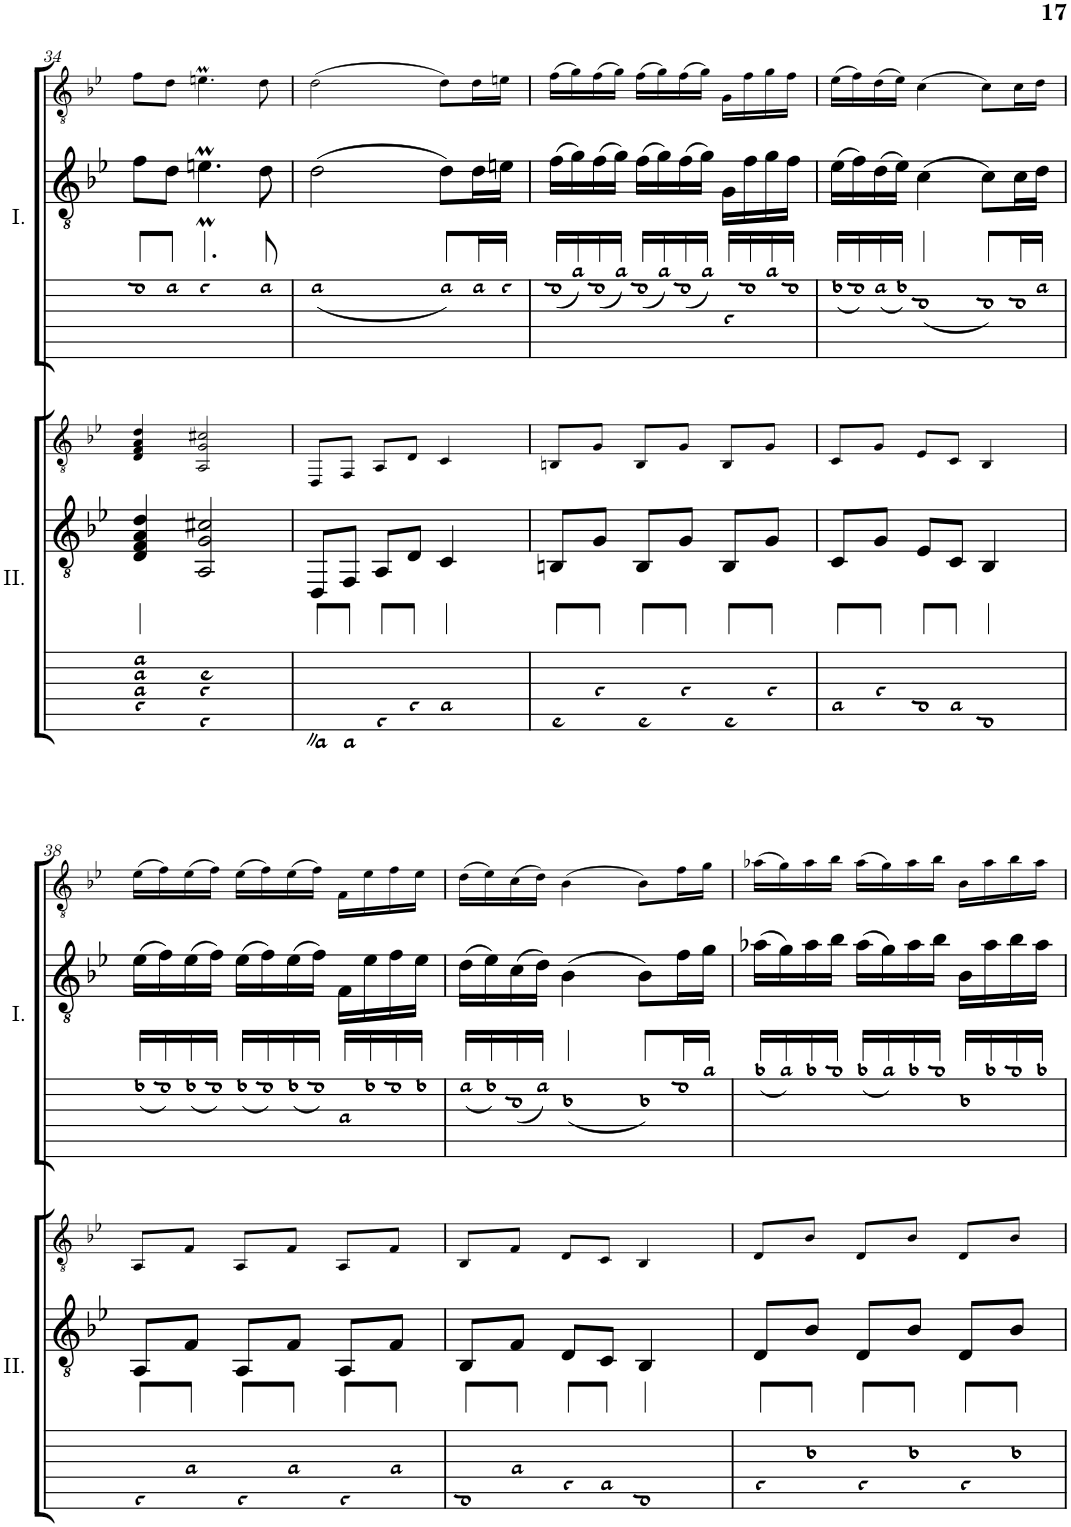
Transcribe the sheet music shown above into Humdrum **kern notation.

**kern	**kern	**kern	**kern	**kern	**kern
*part2	*part2	*part2	*part1	*part1	*part1
*staff6	*staff5	*staff4	*staff3	*staff2	*staff1
*I"II.	*	*	*I"I.	*	*
*I'II.	*	*	*I'I.	*	*
!!LO:PB:g=z
*	*clefGv2	*clefGv2	*	*clefGv2	*clefGv2
*k[b-e-]	*k[b-e-]	*k[b-e-]	*k[b-e-]	*k[b-e-]	*k[b-e-]
*M3/4	*M3/4	*M3/4	*M3/4	*M3/4	*M3/4
=34	=34	=34	=34	=34	=34
4D/ 4F/ 4A/ 4d/	4D/ 4F/ 4A/ 4d/	4D/ 4F/ 4A/ 4d/	8f/L	8f\L	8f\L
.	.	.	8d/J	8d\J	8d\J
2AA 2G 2c#X	2AA/ 2G/ 2c#X/	2AA/ 2G/ 2c#X/	4.e#Xt/	4.enm\	4.enm\
.	.	.	8d/	8d\	8d\
=35	=35	=35	=35	=35	=35
8DD/L	8DD/L	8DD/L	2d	2d\	(2d\
8FF/J	8FF/J	8FF/J	.	.	.
8AA/L	8AA/L	8AA/L	.	.	.
8D/J	8D/J	8D/J	.	.	.
4C/	4C/	4C/	8d/L	8d\L	8d\L)
.	.	.	16d/L	16d\L	16d\L
.	.	.	16e#X/JJ	16en\JJ	16en\JJ
=36	=36	=36	=36	=36	=36
8BB#X/L	8BBn/L	8BBn/L	16f/LL	16f\LL	(16f\LL
.	.	.	16g/	16g\	16g\)
8G/J	8G/J	8G/J	16f/	16f\	(16f\
.	.	.	16g/JJ	16g\JJ	16g\JJ)
8BB/L	8BB/L	8BB/L	16f/LL	16f\LL	(16f\LL
.	.	.	16g/	16g\	16g\)
8G/J	8G/J	8G/J	16f/	16f\	(16f\
.	.	.	16g/JJ	16g\JJ	16g\JJ)
8BB/L	8BB/L	8BB/L	16G/LL	16G\LL	16G\LL
.	.	.	16f/	16f\	16f\
8G/J	8G/J	8G/J	16g/	16g\	16g\
.	.	.	16f/JJ	16f\JJ	16f\JJ
=37	=37	=37	=37	=37	=37
8C/L	8C/L	8C/L	16e-/LL	16e-\LL	(16e-\LL
.	.	.	16f/	16f\	16f\)
8G/J	8G/J	8G/J	16d/	16d\	(16d\
.	.	.	16e-/JJ	16e-\JJ	16e-\JJ)
8E-/L	8E-/L	8E-/L	4c/	4c\	(4c\
8C/J	8C/J	8C/J	.	.	.
4BB-/	4BB-/	4BB-/	8c/L	8c\L	8c\L)
.	.	.	16c/L	16c\L	16c\L
.	.	.	16d/JJ	16d\JJ	16d\JJ
!!LO:LB:g=z
=38	=38	=38	=38	=38	=38
8AA/L	8AA/L	8AA/L	16e-/LL	16e-\LL	(16e-\LL
.	.	.	16f/	16f\	16f\)
8F/J	8F/J	8F/J	16e-/	16e-\	(16e-\
.	.	.	16f/JJ	16f\JJ	16f\JJ)
8AA/L	8AA/L	8AA/L	16e-/LL	16e-\LL	(16e-\LL
.	.	.	16f/	16f\	16f\)
8F/J	8F/J	8F/J	16e-/	16e-\	(16e-\
.	.	.	16f/JJ	16f\JJ	16f\JJ)
8AA/L	8AA/L	8AA/L	16F/LL	16F\LL	16F\LL
.	.	.	16e-/	16e-\	16e-\
8F/J	8F/J	8F/J	16f/	16f\	16f\
.	.	.	16e-/JJ	16e-\JJ	16e-\JJ
=39	=39	=39	=39	=39	=39
8BB-/L	8BB-/L	8BB-/L	16d/LL	16d\LL	(16d\LL
.	.	.	16e-/	16e-\	16e-\)
8F/J	8F/J	8F/J	16c/	16c\	(16c\
.	.	.	16d/JJ	16d\JJ	16d\JJ)
8D/L	8D/L	8D/L	4B-/	4B-\	(4B-\
8C/J	8C/J	8C/J	.	.	.
4BB-/	4BB-/	4BB-/	8B-/L	8B-\L	8B-\L)
.	.	.	16f/L	16f\L	16f\L
.	.	.	16g/JJ	16g\JJ	16g\JJ
=40	=40	=40	=40	=40	=40
8D/L	8D/L	8D/L	16a-X/LL	16a-X\LL	(16a-X\LL
.	.	.	16g/	16g\	16g\)
8B-/J	8B-/J	8B-/J	16a-/	16a-\	16a-\
.	.	.	16b-/JJ	16b-\JJ	16b-\JJ
8D/L	8D/L	8D/L	16a-/LL	16a-\LL	(16a-\LL
.	.	.	16g/	16g\	16g\)
8B-/J	8B-/J	8B-/J	16a-/	16a-\	16a-\
.	.	.	16b-/JJ	16b-\JJ	16b-\JJ
8D/L	8D/L	8D/L	16B-/LL	16B-\LL	16B-\LL
.	.	.	16a-/	16a-\	16a-\
8B-/J	8B-/J	8B-/J	16b-/	16b-\	16b-\
.	.	.	16a-/JJ	16a-\JJ	16a-\JJ
=	=	=	=	=	=
*-	*-	*-	*-	*-	*-
